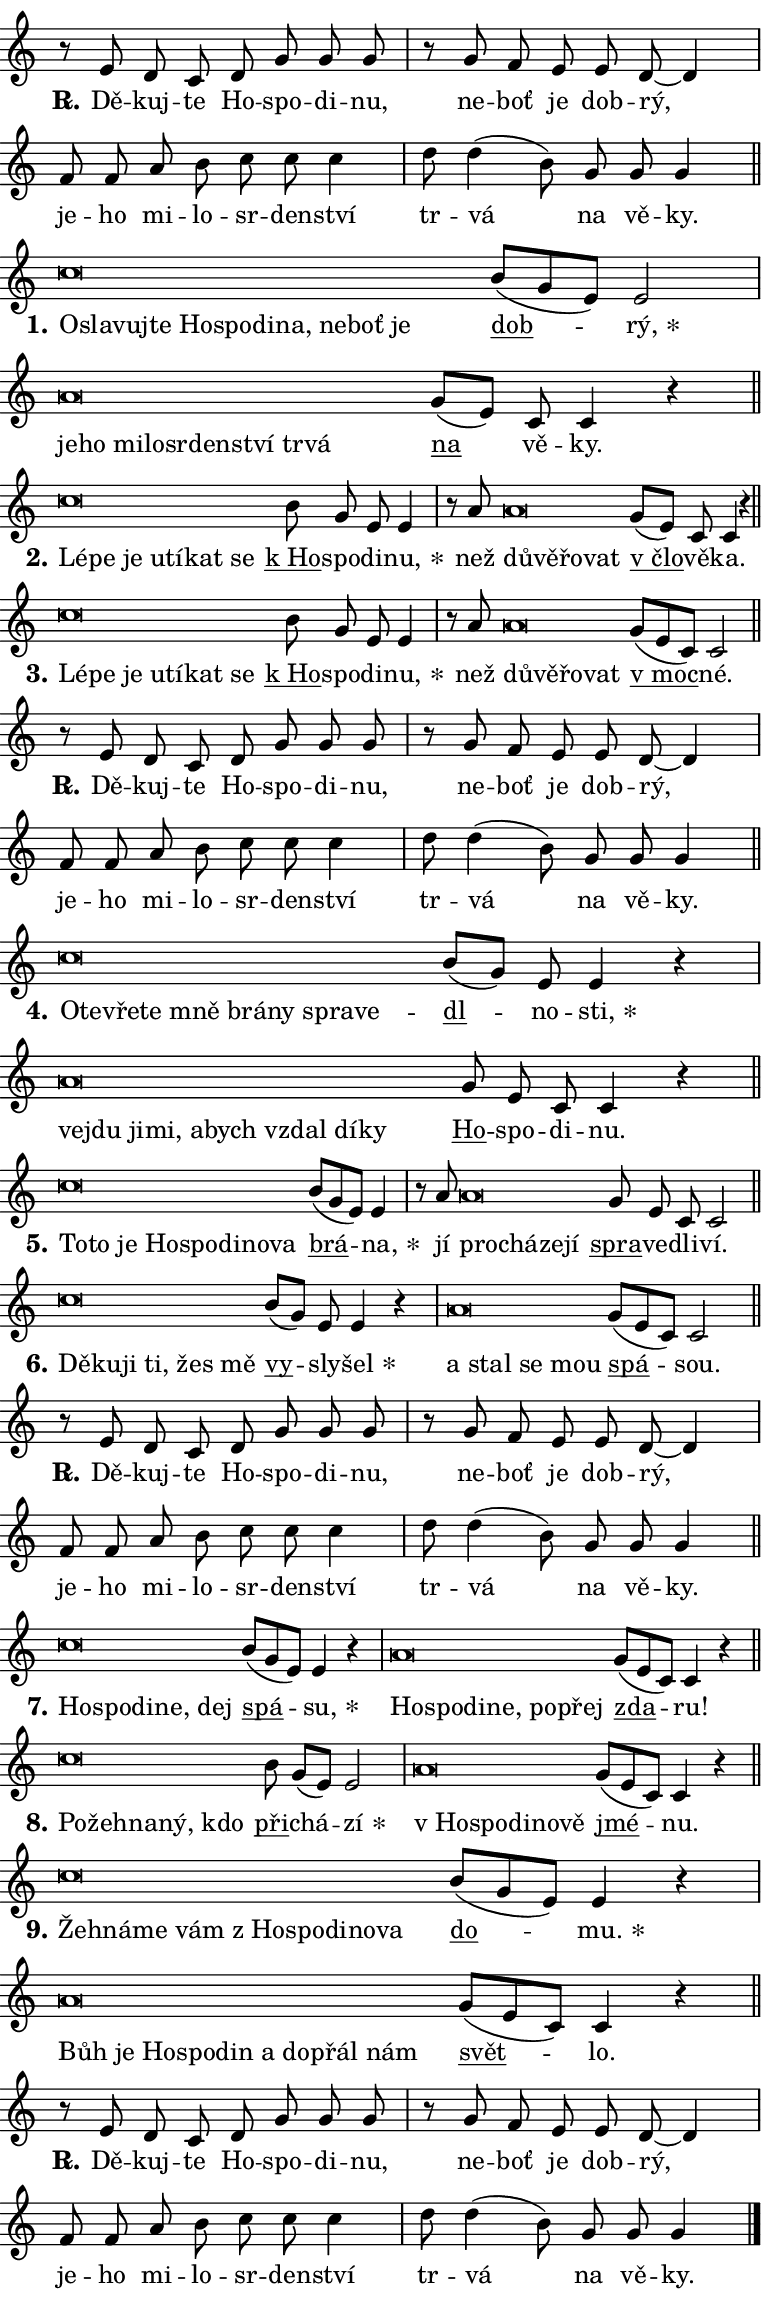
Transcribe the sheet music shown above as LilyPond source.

\version "2.24.0"
\header { tagline = "" }
\paper {
  indent = 0\cm
  top-margin = 0\cm
  right-margin = 0.13\cm % to fit lyric hyphens
  bottom-margin = 0\cm
  left-margin = 0\cm
  paper-width = 13\cm
  page-breaking = #ly:one-page-breaking
  system-system-spacing.basic-distance = #11
  score-system-spacing.basic-distance = #11
  ragged-last = ##f
}


%% Author: Thomas Morley
%% https://lists.gnu.org/archive/html/lilypond-user/2020-05/msg00002.html
#(define (line-position grob)
"Returns position of @var[grob} in current system:
   @code{'start}, if at first time-step
   @code{'end}, if at last time-step
   @code{'middle} otherwise
"
  (let* ((col (ly:item-get-column grob))
         (ln (ly:grob-object col 'left-neighbor))
         (rn (ly:grob-object col 'right-neighbor))
         (col-to-check-left (if (ly:grob? ln) ln col))
         (col-to-check-right (if (ly:grob? rn) rn col))
         (break-dir-left
           (and
             (ly:grob-property col-to-check-left 'non-musical #f)
             (ly:item-break-dir col-to-check-left)))
         (break-dir-right
           (and
             (ly:grob-property col-to-check-right 'non-musical #f)
             (ly:item-break-dir col-to-check-right))))
        (cond ((eqv? 1 break-dir-left) 'start)
              ((eqv? -1 break-dir-right) 'end)
              (else 'middle))))

#(define (tranparent-at-line-position vctor)
  (lambda (grob)
  "Relying on @code{line-position} select the relevant enry from @var{vctor}.
Used to determine transparency,"
    (case (line-position grob)
      ((end) (not (vector-ref vctor 0)))
      ((middle) (not (vector-ref vctor 1)))
      ((start) (not (vector-ref vctor 2))))))

noteHeadBreakVisibility =
#(define-music-function (break-visibility)(vector?)
"Makes @code{NoteHead}s transparent relying on @var{break-visibility}"
#{
  \override NoteHead.transparent =
    #(tranparent-at-line-position break-visibility)
#})

#(define delete-ledgers-for-transparent-note-heads
  (lambda (grob)
    "Reads whether a @code{NoteHead} is transparent.
If so this @code{NoteHead} is removed from @code{'note-heads} from
@var{grob}, which is supposed to be @code{LedgerLineSpanner}.
As a result ledgers are not printed for this @code{NoteHead}"
    (let* ((nhds-array (ly:grob-object grob 'note-heads))
           (nhds-list
             (if (ly:grob-array? nhds-array)
                 (ly:grob-array->list nhds-array)
                 '()))
           ;; Relies on the transparent-property being done before
           ;; Staff.LedgerLineSpanner.after-line-breaking is executed.
           ;; This is fragile ...
           (to-keep
             (remove
               (lambda (nhd)
                 (ly:grob-property nhd 'transparent #f))
               nhds-list)))
      ;; TODO find a better method to iterate over grob-arrays, similiar
      ;; to filter/remove etc for lists
      ;; For now rebuilt from scratch
      (set! (ly:grob-object grob 'note-heads)  '())
      (for-each
        (lambda (nhd)
          (ly:pointer-group-interface::add-grob grob 'note-heads nhd))
        to-keep))))

squashNotes = {
  \override NoteHead.X-extent = #'(-0.2 . 0.2)
  \override NoteHead.Y-extent = #'(-0.75 . 0)
  \override NoteHead.stencil =
    #(lambda (grob)
       (let ((pos (ly:grob-property grob 'staff-position)))
         (begin
           (if (< pos -7) (display "ERROR: Lower brevis then expected\n") (display ""))
           (if (<= pos -6) ly:text-interface::print ly:note-head::print))))
}
unSquashNotes = {
  \revert NoteHead.X-extent
  \revert NoteHead.Y-extent
  \revert NoteHead.stencil
}

hideNotes = \noteHeadBreakVisibility #begin-of-line-visible
unHideNotes = \noteHeadBreakVisibility #all-visible

% work-around for resetting accidentals
% https://lilypond.org/doc/v2.23/Documentation/notation/displaying-rhythms#unmetered-music
cadenzaMeasure = {
  \cadenzaOff
  \partial 1024 s1024
  \cadenzaOn
}

#(define-markup-command (accent layout props text) (markup?)
  "Underline accented syllable"
  (interpret-markup layout props
    #{\markup \override #'(offset . 4.3) \underline { #text }#}))

responsum = \markup \concat {
  "R" \hspace #-1.05 \path #0.1 #'((moveto 0 0.07) (lineto 0.9 0.8)) \hspace #0.05 "."
}

spaceSize = #0.6828661417322834 % exact space size for TeX Gyre Schola

\layout {
  \context {
    \Staff
    \remove "Time_signature_engraver"
    \override LedgerLineSpanner.after-line-breaking = #delete-ledgers-for-transparent-note-heads
  }
  \context {
    \Lyrics {
      \override LyricSpace.minimum-distance = \spaceSize
      \override LyricText.font-name = #"TeX Gyre Schola"
      \override LyricText.font-size = 1
      \override StanzaNumber.font-name = #"TeX Gyre Schola Bold"
      \override StanzaNumber.font-size = 1
    }
  }
  \context {
    \Score 
    \override NoteHead.text =
      #(lambda (grob) 
        (let ((pos (ly:grob-property grob 'staff-position)))
          #{\markup {
            \combine
              \halign #-0.55 \raise #(if (= pos -6) 0 0.5) \override #'(thickness . 2) \draw-line #'(3.2 . 0)
              \musicglyph "noteheads.sM1"
          }#}))
  }
}

% magnetic-lyrics.ily
%
%   written by
%     Jean Abou Samra <jean@abou-samra.fr>
%     Werner Lemberg <wl@gnu.org>
%
%   adapted by
%     Jiri Hon <jiri.hon@gmail.com>
%
% Version 2022-Apr-15

% https://www.mail-archive.com/lilypond-user@gnu.org/msg149350.html

#(define (Left_hyphen_pointer_engraver context)
   "Collect syllable-hyphen-syllable occurrences in lyrics and store
them in properties.  This engraver only looks to the left.  For
example, if the lyrics input is @code{foo -- bar}, it does the
following.

@itemize @bullet
@item
Set the @code{text} property of the @code{LyricHyphen} grob between
@q{foo} and @q{bar} to @code{foo}.

@item
Set the @code{left-hyphen} property of the @code{LyricText} grob with
text @q{foo} to the @code{LyricHyphen} grob between @q{foo} and
@q{bar}.
@end itemize

Use this auxiliary engraver in combination with the
@code{lyric-@/text::@/apply-@/magnetic-@/offset!} hook."
   (let ((hyphen #f)
         (text #f))
     (make-engraver
      (acknowledgers
       ((lyric-syllable-interface engraver grob source-engraver)
        (set! text grob)))
      (end-acknowledgers
       ((lyric-hyphen-interface engraver grob source-engraver)
        ;(when (not (grob::has-interface grob 'lyric-space-interface))
          (set! hyphen grob)));)
      ((stop-translation-timestep engraver)
       (when (and text hyphen)
         (ly:grob-set-object! text 'left-hyphen hyphen))
       (set! text #f)
       (set! hyphen #f)))))

#(define (lyric-text::apply-magnetic-offset! grob)
   "If the space between two syllables is less than the value in
property @code{LyricText@/.details@/.squash-threshold}, move the right
syllable to the left so that it gets concatenated with the left
syllable.

Use this function as a hook for
@code{LyricText@/.after-@/line-@/breaking} if the
@code{Left_@/hyphen_@/pointer_@/engraver} is active."
   (let ((hyphen (ly:grob-object grob 'left-hyphen #f)))
     (when hyphen
       (let ((left-text (ly:spanner-bound hyphen LEFT)))
         (when (grob::has-interface left-text 'lyric-syllable-interface)
           (let* ((common (ly:grob-common-refpoint grob left-text X))
                  (this-x-ext (ly:grob-extent grob common X))
                  (left-x-ext
                   (begin
                     ;; Trigger magnetism for left-text.
                     (ly:grob-property left-text 'after-line-breaking)
                     (ly:grob-extent left-text common X)))
                  ;; `delta` is the gap width between two syllables.
                  (delta (- (interval-start this-x-ext)
                            (interval-end left-x-ext)))
                  (details (ly:grob-property grob 'details))
                  (threshold (assoc-get 'squash-threshold details 0.2)))
             (when (< delta threshold)
               (let* (;; We have to manipulate the input text so that
                      ;; ligatures crossing syllable boundaries are not
                      ;; disabled.  For languages based on the Latin
                      ;; script this is essentially a beautification.
                      ;; However, for non-Western scripts it can be a
                      ;; necessity.
                      (lt (ly:grob-property left-text 'text))
                      (rt (ly:grob-property grob 'text))
                      (is-space (grob::has-interface hyphen 'lyric-space-interface))
                      (space (if is-space " " ""))
                      (extra-delta (if is-space spaceSize 0))
                      ;; Append new syllable.
                      (ltrt-space (if (and (string? lt) (string? rt))
                                (string-append lt space rt)
                                (make-concat-markup (list lt space rt))))
                      ;; Right-align `ltrt` to the right side.
                      (ltrt-space-markup (grob-interpret-markup
                               grob
                               (make-translate-markup
                                (cons (interval-length this-x-ext) 0)
                                (make-right-align-markup ltrt-space)))))
                 (begin
                   ;; Don't print `left-text`.
                   (ly:grob-set-property! left-text 'stencil #f)
                   ;; Set text and stencil (which holds all collected
                   ;; syllables so far) and shift it to the left.
                   (ly:grob-set-property! grob 'text ltrt-space)
                   (ly:grob-set-property! grob 'stencil ltrt-space-markup)
                   (ly:grob-translate-axis! grob (- (- delta extra-delta)) X))))))))))


#(define (lyric-hyphen::displace-bounds-first grob)
   ;; Make very sure this callback isn't triggered too early.
   (let ((left (ly:spanner-bound grob LEFT))
         (right (ly:spanner-bound grob RIGHT)))
     (ly:grob-property left 'after-line-breaking)
     (ly:grob-property right 'after-line-breaking)
     (ly:lyric-hyphen::print grob)))

squashThreshold = #0.4

\layout {
  \context {
    \Lyrics
    \consists #Left_hyphen_pointer_engraver
    \override LyricText.after-line-breaking =
      #lyric-text::apply-magnetic-offset!
    \override LyricHyphen.stencil = #lyric-hyphen::displace-bounds-first
    \override LyricText.details.squash-threshold = \squashThreshold
    \override LyricHyphen.minimum-distance = 0
    \override LyricHyphen.minimum-length = \squashThreshold
  }
}

squashText = \override LyricText.details.squash-threshold = 9999
unSquashText = \override LyricText.details.squash-threshold = \squashThreshold

leftText = \override LyricText.self-alignment-X = #LEFT
unLeftText = \revert LyricText.self-alignment-X

starOffset = #(lambda (grob) 
                (let ((x_offset (ly:self-alignment-interface::aligned-on-x-parent grob)))
                  (if (= x_offset 0) 0 (+ x_offset 1.2))))

star = #(define-music-function (syllable)(string?)
"Append star separator at the end of a syllable"
#{
  \once \override LyricText.X-offset = #starOffset
  \lyricmode { \markup {
    #syllable
    \override #'((font-name . "TeX Gyre Schola Bold")) \hspace #0.2 \lower #0.65 \larger "*"
  } }
#})

starAccent = #(define-music-function (syllable)(string?)
"Append star separator at the end of a syllable and make accent"
#{
  \once \override LyricText.X-offset = #starOffset
  \lyricmode { \markup {
    \accent #syllable
    \override #'((font-name . "TeX Gyre Schola Bold")) \hspace #0.2 \lower #0.65 \larger "*"
  } }
#})

breath = #(define-music-function (syllable)(string?)
"Append breathing indicator at the end of a syllable"
#{
  \lyricmode { \markup { #syllable "+" } }
#})

optionalBreath = #(define-music-function (syllable)(string?)
"Append optional breathing indicator at the end of a syllable"
#{
  \lyricmode { \markup { #syllable "(+)" } }
#})


\score {
    <<
        \new Voice = "melody" { \cadenzaOn \key c \major \relative { r8 e' d c d g g g \cadenzaMeasure \bar "|" r g f e e d~ d4 \cadenzaMeasure \bar "|" f8 f a b c c c4 \cadenzaMeasure \bar "|" d8 d4( b8)] g g g4 \cadenzaMeasure \bar "||" \break } }
        \new Lyrics \lyricsto "melody" { \lyricmode { \set stanza = \responsum
Dě -- kuj -- te Ho -- spo -- di -- nu, ne -- boť je dob -- rý, je -- ho mi -- lo -- sr -- den -- ství tr -- vá na vě -- ky. } }
    >>
    \layout {}
}

\score {
    <<
        \new Voice = "melody" { \cadenzaOn \key c \major \relative { \squashNotes c''\breve*1/16 \hideNotes \breve*1/16 \bar "" \breve*1/16 \bar "" \breve*1/16 \bar "" \breve*1/16 \bar "" \breve*1/16 \bar "" \breve*1/16 \bar "" \breve*1/16 \bar "" \breve*1/16 \bar "" \breve*1/16 \breve*1/16 \bar "" \unHideNotes \unSquashNotes \bar "" b8[( g e)] e2 \cadenzaMeasure \bar "|" \squashNotes a\breve*1/16 \hideNotes \breve*1/16 \bar "" \breve*1/16 \bar "" \breve*1/16 \bar "" \breve*1/16 \bar "" \breve*1/16 \bar "" \breve*1/16 \bar "" \breve*1/16 \breve*1/16 \bar "" \unHideNotes \unSquashNotes \bar "" g8[( e)] c c4 r \cadenzaMeasure \bar "||" \break } }
        \new Lyrics \lyricsto "melody" { \lyricmode { \set stanza = "1."
\leftText O -- \squashText sla -- vuj -- te Ho -- spo -- di -- na, ne -- boť je \unLeftText \unSquashText \markup \accent dob -- \star rý, \leftText je -- \squashText ho mi -- lo -- sr -- den -- ství tr -- vá \unLeftText \unSquashText \markup \accent na vě -- ky. } }
    >>
    \layout {}
}

\score {
    <<
        \new Voice = "melody" { \cadenzaOn \key c \major \relative { \squashNotes c''\breve*1/16 \hideNotes \breve*1/16 \bar "" \breve*1/16 \bar "" \breve*1/16 \bar "" \breve*1/16 \bar "" \breve*1/16 \breve*1/16 \bar "" \unHideNotes \unSquashNotes \bar "" b8 g e e4 \cadenzaMeasure \bar "|" r8 a \squashNotes a\breve*1/16 \hideNotes \breve*1/16 \bar "" \breve*1/16 \breve*1/16 \bar "" \unHideNotes \unSquashNotes \bar "" g8[( e)] c c4 r \cadenzaMeasure \bar "||" \break } }
        \new Lyrics \lyricsto "melody" { \lyricmode { \set stanza = "2."
\leftText Lé -- \squashText pe je u -- tí -- kat se \unLeftText \unSquashText \markup \accent "k Ho" -- spo -- di -- \star nu, než \leftText dů -- \squashText vě -- řo -- vat \unLeftText \unSquashText \markup \accent "v člo" -- vě -- ka. } }
    >>
    \layout {}
}

\score {
    <<
        \new Voice = "melody" { \cadenzaOn \key c \major \relative { \squashNotes c''\breve*1/16 \hideNotes \breve*1/16 \bar "" \breve*1/16 \bar "" \breve*1/16 \bar "" \breve*1/16 \bar "" \breve*1/16 \breve*1/16 \bar "" \unHideNotes \unSquashNotes \bar "" b8 g e e4 \cadenzaMeasure \bar "|" r8 a \squashNotes a\breve*1/16 \hideNotes \breve*1/16 \bar "" \breve*1/16 \breve*1/16 \bar "" \unHideNotes \unSquashNotes \bar "" g8[( e c)] c2 \cadenzaMeasure \bar "||" \break } }
        \new Lyrics \lyricsto "melody" { \lyricmode { \set stanza = "3."
\leftText Lé -- \squashText pe je u -- tí -- kat se \unLeftText \unSquashText \markup \accent "k Ho" -- spo -- di -- \star nu, než \leftText dů -- \squashText vě -- řo -- vat \unLeftText \unSquashText \markup \accent "v moc" -- né. } }
    >>
    \layout {}
}

\score {
    <<
        \new Voice = "melody" { \cadenzaOn \key c \major \relative { r8 e' d c d g g g \cadenzaMeasure \bar "|" r g f e e d~ d4 \cadenzaMeasure \bar "|" f8 f a b c c c4 \cadenzaMeasure \bar "|" d8 d4( b8)] g g g4 \cadenzaMeasure \bar "||" \break } }
        \new Lyrics \lyricsto "melody" { \lyricmode { \set stanza = \responsum
Dě -- kuj -- te Ho -- spo -- di -- nu, ne -- boť je dob -- rý, je -- ho mi -- lo -- sr -- den -- ství tr -- vá na vě -- ky. } }
    >>
    \layout {}
}

\score {
    <<
        \new Voice = "melody" { \cadenzaOn \key c \major \relative { \squashNotes c''\breve*1/16 \hideNotes \breve*1/16 \bar "" \breve*1/16 \bar "" \breve*1/16 \bar "" \breve*1/16 \bar "" \breve*1/16 \bar "" \breve*1/16 \bar "" \breve*1/16 \breve*1/16 \bar "" \unHideNotes \unSquashNotes \bar "" b8[( g)] e e4 r \cadenzaMeasure \bar "|" \squashNotes a\breve*1/16 \hideNotes \breve*1/16 \bar "" \breve*1/16 \bar "" \breve*1/16 \bar "" \breve*1/16 \bar "" \breve*1/16 \bar "" \breve*1/16 \bar "" \breve*1/16 \breve*1/16 \bar "" \unHideNotes \unSquashNotes \bar "" g8 e c c4 r \cadenzaMeasure \bar "||" \break } }
        \new Lyrics \lyricsto "melody" { \lyricmode { \set stanza = "4."
\leftText O -- \squashText te -- vře -- te mně brá -- ny spra -- ve -- \unLeftText \unSquashText \markup \accent dl -- no -- \star sti, \leftText ve -- \squashText jdu ji -- mi, a -- bych vzdal dí -- ky \unLeftText \unSquashText \markup \accent Ho -- spo -- di -- nu. } }
    >>
    \layout {}
}

\score {
    <<
        \new Voice = "melody" { \cadenzaOn \key c \major \relative { \squashNotes c''\breve*1/16 \hideNotes \breve*1/16 \bar "" \breve*1/16 \bar "" \breve*1/16 \bar "" \breve*1/16 \bar "" \breve*1/16 \bar "" \breve*1/16 \breve*1/16 \bar "" \unHideNotes \unSquashNotes \bar "" b8[( g e)] e4 \cadenzaMeasure \bar "|" r8 a \squashNotes a\breve*1/16 \hideNotes \breve*1/16 \bar "" \breve*1/16 \breve*1/16 \bar "" \unHideNotes \unSquashNotes \bar "" g8 e c c2 \cadenzaMeasure \bar "||" \break } }
        \new Lyrics \lyricsto "melody" { \lyricmode { \set stanza = "5."
\leftText To -- \squashText to je Ho -- spo -- di -- no -- va \unLeftText \unSquashText \markup \accent brá -- \star na, jí \leftText pro -- \squashText chá -- ze -- jí \unLeftText \unSquashText \markup \accent spra -- ve -- dli -- ví. } }
    >>
    \layout {}
}

\score {
    <<
        \new Voice = "melody" { \cadenzaOn \key c \major \relative { \squashNotes c''\breve*1/16 \hideNotes \breve*1/16 \bar "" \breve*1/16 \bar "" \breve*1/16 \bar "" \breve*1/16 \breve*1/16 \bar "" \unHideNotes \unSquashNotes \bar "" b8[( g)] e e4 r \cadenzaMeasure \bar "|" \squashNotes a\breve*1/16 \hideNotes \breve*1/16 \bar "" \breve*1/16 \breve*1/16 \bar "" \unHideNotes \unSquashNotes \bar "" g8[( e c)] c2 \cadenzaMeasure \bar "||" \break } }
        \new Lyrics \lyricsto "melody" { \lyricmode { \set stanza = "6."
\leftText Dě -- \squashText ku -- ji ti, žes mě \unLeftText \unSquashText \markup \accent vy -- sly -- \star šel \leftText a \squashText stal se mou \unLeftText \unSquashText \markup \accent spá -- sou. } }
    >>
    \layout {}
}

\score {
    <<
        \new Voice = "melody" { \cadenzaOn \key c \major \relative { r8 e' d c d g g g \cadenzaMeasure \bar "|" r g f e e d~ d4 \cadenzaMeasure \bar "|" f8 f a b c c c4 \cadenzaMeasure \bar "|" d8 d4( b8)] g g g4 \cadenzaMeasure \bar "||" \break } }
        \new Lyrics \lyricsto "melody" { \lyricmode { \set stanza = \responsum
Dě -- kuj -- te Ho -- spo -- di -- nu, ne -- boť je dob -- rý, je -- ho mi -- lo -- sr -- den -- ství tr -- vá na vě -- ky. } }
    >>
    \layout {}
}

\score {
    <<
        \new Voice = "melody" { \cadenzaOn \key c \major \relative { \squashNotes c''\breve*1/16 \hideNotes \breve*1/16 \bar "" \breve*1/16 \bar "" \breve*1/16 \breve*1/16 \bar "" \unHideNotes \unSquashNotes \bar "" b8[( g e)] e4 r \cadenzaMeasure \bar "|" \squashNotes a\breve*1/16 \hideNotes \breve*1/16 \bar "" \breve*1/16 \bar "" \breve*1/16 \bar "" \breve*1/16 \breve*1/16 \bar "" \unHideNotes \unSquashNotes \bar "" g8[( e c)] c4 r \cadenzaMeasure \bar "||" \break } }
        \new Lyrics \lyricsto "melody" { \lyricmode { \set stanza = "7."
\leftText Ho -- \squashText spo -- di -- ne, dej \unLeftText \unSquashText \markup \accent spá -- \star su, \leftText Ho -- \squashText spo -- di -- ne, po -- přej \unLeftText \unSquashText \markup \accent zda -- ru! } }
    >>
    \layout {}
}

\score {
    <<
        \new Voice = "melody" { \cadenzaOn \key c \major \relative { \squashNotes c''\breve*1/16 \hideNotes \breve*1/16 \bar "" \breve*1/16 \bar "" \breve*1/16 \breve*1/16 \bar "" \unHideNotes \unSquashNotes \bar "" b8 g[( e)] e2 \cadenzaMeasure \bar "|" \squashNotes a\breve*1/16 \hideNotes \breve*1/16 \bar "" \breve*1/16 \bar "" \breve*1/16 \breve*1/16 \bar "" \unHideNotes \unSquashNotes \bar "" g8[( e c)] c4 r \cadenzaMeasure \bar "||" \break } }
        \new Lyrics \lyricsto "melody" { \lyricmode { \set stanza = "8."
\leftText Po -- \squashText žeh -- na -- ný, kdo \unLeftText \unSquashText \markup \accent při -- chá -- \star zí \leftText "v Ho" -- \squashText spo -- di -- no -- vě \unLeftText \unSquashText \markup \accent jmé -- nu. } }
    >>
    \layout {}
}

\score {
    <<
        \new Voice = "melody" { \cadenzaOn \key c \major \relative { \squashNotes c''\breve*1/16 \hideNotes \breve*1/16 \bar "" \breve*1/16 \bar "" \breve*1/16 \bar "" \breve*1/16 \bar "" \breve*1/16 \bar "" \breve*1/16 \bar "" \breve*1/16 \breve*1/16 \bar "" \unHideNotes \unSquashNotes \bar "" b8[( g e)] e4 r \cadenzaMeasure \bar "|" \squashNotes a\breve*1/16 \hideNotes \breve*1/16 \bar "" \breve*1/16 \bar "" \breve*1/16 \bar "" \breve*1/16 \bar "" \breve*1/16 \bar "" \breve*1/16 \bar "" \breve*1/16 \breve*1/16 \bar "" \unHideNotes \unSquashNotes \bar "" g8[( e c)] c4 r \cadenzaMeasure \bar "||" \break } }
        \new Lyrics \lyricsto "melody" { \lyricmode { \set stanza = "9."
\leftText Žeh -- \squashText ná -- me vám "z Ho" -- spo -- di -- no -- va \unLeftText \unSquashText \markup \accent do -- \star mu. \leftText Bůh \squashText je Ho -- spo -- din a do -- přál nám \unLeftText \unSquashText \markup \accent svět -- lo. } }
    >>
    \layout {}
}

\score {
    <<
        \new Voice = "melody" { \cadenzaOn \key c \major \relative { r8 e' d c d g g g \cadenzaMeasure \bar "|" r g f e e d~ d4 \cadenzaMeasure \bar "|" f8 f a b c c c4 \cadenzaMeasure \bar "|" d8 d4( b8)] g g g4 \cadenzaMeasure \bar "||" \break } \bar "|." }
        \new Lyrics \lyricsto "melody" { \lyricmode { \set stanza = \responsum
Dě -- kuj -- te Ho -- spo -- di -- nu, ne -- boť je dob -- rý, je -- ho mi -- lo -- sr -- den -- ství tr -- vá na vě -- ky. } }
    >>
    \layout {}
}
